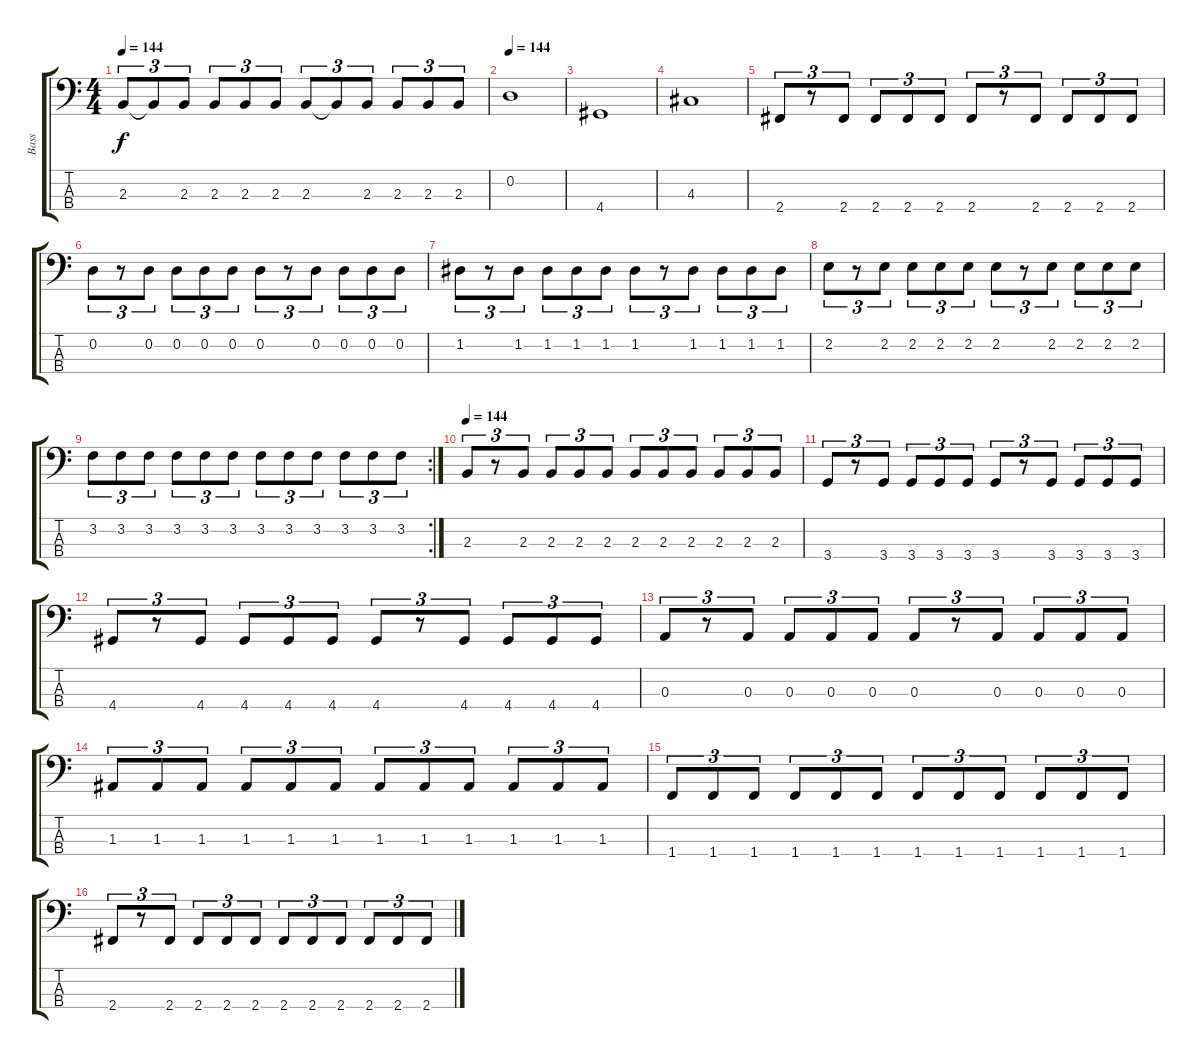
\track ("Bass" "Bass") {instrument electricbassfinger}
\staff {score tabs}
\tuning (G2 D2 A1 E1) {hide}
\ts (4 4)
\tempo 144
\clef f4
\ks c
2.3.8{tu (3 2) dy f} 2.3{t}.8{tu (3 2)} 2.3.8{tu (3 2)} 2.3.8{tu (3 2)} 2.3.8{tu (3 2)} 2.3.8{tu (3 2)} 2.3.8{tu (3 2)} 2.3{t}.8{tu (3 2)} 2.3.8{tu (3 2)} 2.3.8{tu (3 2)} 2.3.8{tu (3 2)} 2.3.8{tu (3 2)} |
\tempo 144
0.2.1 |
4.4.1 |
4.3.1 |
2.4.8{tu (3 2)} r.8{tu (3 2)} 2.4.8{tu (3 2)} 2.4.8{tu (3 2)} 2.4.8{tu (3 2)} 2.4.8{tu (3 2)} 2.4.8{tu (3 2)} r.8{tu (3 2)} 2.4.8{tu (3 2)} 2.4.8{tu (3 2)} 2.4.8{tu (3 2)} 2.4.8{tu (3 2)} |
0.2.8{tu (3 2)} r.8{tu (3 2)} 0.2.8{tu (3 2)} 0.2.8{tu (3 2)} 0.2.8{tu (3 2)} 0.2.8{tu (3 2)} 0.2.8{tu (3 2)} r.8{tu (3 2)} 0.2.8{tu (3 2)} 0.2.8{tu (3 2)} 0.2.8{tu (3 2)} 0.2.8{tu (3 2)} |
1.2.8{tu (3 2)} r.8{tu (3 2)} 1.2.8{tu (3 2)} 1.2.8{tu (3 2)} 1.2.8{tu (3 2)} 1.2.8{tu (3 2)} 1.2.8{tu (3 2)} r.8{tu (3 2)} 1.2.8{tu (3 2)} 1.2.8{tu (3 2)} 1.2.8{tu (3 2)} 1.2.8{tu (3 2)} |
2.2.8{tu (3 2)} r.8{tu (3 2)} 2.2.8{tu (3 2)} 2.2.8{tu (3 2)} 2.2.8{tu (3 2)} 2.2.8{tu (3 2)} 2.2.8{tu (3 2)} r.8{tu (3 2)} 2.2.8{tu (3 2)} 2.2.8{tu (3 2)} 2.2.8{tu (3 2)} 2.2.8{tu (3 2)} |
\rc 2
3.2.8{tu (3 2)} 3.2.8{tu (3 2)} 3.2.8{tu (3 2)} 3.2.8{tu (3 2)} 3.2.8{tu (3 2)} 3.2.8{tu (3 2)} 3.2.8{tu (3 2)} 3.2.8{tu (3 2)} 3.2.8{tu (3 2)} 3.2.8{tu (3 2)} 3.2.8{tu (3 2)} 3.2.8{tu (3 2)} |
\tempo 144
2.3.8{tu (3 2)} r.8{tu (3 2)} 2.3.8{tu (3 2)} 2.3.8{tu (3 2)} 2.3.8{tu (3 2)} 2.3.8{tu (3 2)} 2.3.8{tu (3 2)} 2.3.8{tu (3 2)} 2.3.8{tu (3 2)} 2.3.8{tu (3 2)} 2.3.8{tu (3 2)} 2.3.8{tu (3 2)} |
3.4.8{tu (3 2)} r.8{tu (3 2)} 3.4.8{tu (3 2)} 3.4.8{tu (3 2)} 3.4.8{tu (3 2)} 3.4.8{tu (3 2)} 3.4.8{tu (3 2)} r.8{tu (3 2)} 3.4.8{tu (3 2)} 3.4.8{tu (3 2)} 3.4.8{tu (3 2)} 3.4.8{tu (3 2)} |
4.4.8{tu (3 2)} r.8{tu (3 2)} 4.4.8{tu (3 2)} 4.4.8{tu (3 2)} 4.4.8{tu (3 2)} 4.4.8{tu (3 2)} 4.4.8{tu (3 2)} r.8{tu (3 2)} 4.4.8{tu (3 2)} 4.4.8{tu (3 2)} 4.4.8{tu (3 2)} 4.4.8{tu (3 2)} |
0.3.8{tu (3 2)} r.8{tu (3 2)} 0.3.8{tu (3 2)} 0.3.8{tu (3 2)} 0.3.8{tu (3 2)} 0.3.8{tu (3 2)} 0.3.8{tu (3 2)} r.8{tu (3 2)} 0.3.8{tu (3 2)} 0.3.8{tu (3 2)} 0.3.8{tu (3 2)} 0.3.8{tu (3 2)} |
1.3.8{tu (3 2)} 1.3.8{tu (3 2)} 1.3.8{tu (3 2)} 1.3.8{tu (3 2)} 1.3.8{tu (3 2)} 1.3.8{tu (3 2)} 1.3.8{tu (3 2)} 1.3.8{tu (3 2)} 1.3.8{tu (3 2)} 1.3.8{tu (3 2)} 1.3.8{tu (3 2)} 1.3.8{tu (3 2)} |
1.4.8{tu (3 2)} 1.4.8{tu (3 2)} 1.4.8{tu (3 2)} 1.4.8{tu (3 2)} 1.4.8{tu (3 2)} 1.4.8{tu (3 2)} 1.4.8{tu (3 2)} 1.4.8{tu (3 2)} 1.4.8{tu (3 2)} 1.4.8{tu (3 2)} 1.4.8{tu (3 2)} 1.4.8{tu (3 2)} |
2.4.8{tu (3 2)} r.8{tu (3 2)} 2.4.8{tu (3 2)} 2.4.8{tu (3 2)} 2.4.8{tu (3 2)} 2.4.8{tu (3 2)} 2.4.8{tu (3 2)} 2.4.8{tu (3 2)} 2.4.8{tu (3 2)} 2.4.8{tu (3 2)} 2.4.8{tu (3 2)} 2.4.8{tu (3 2)}
